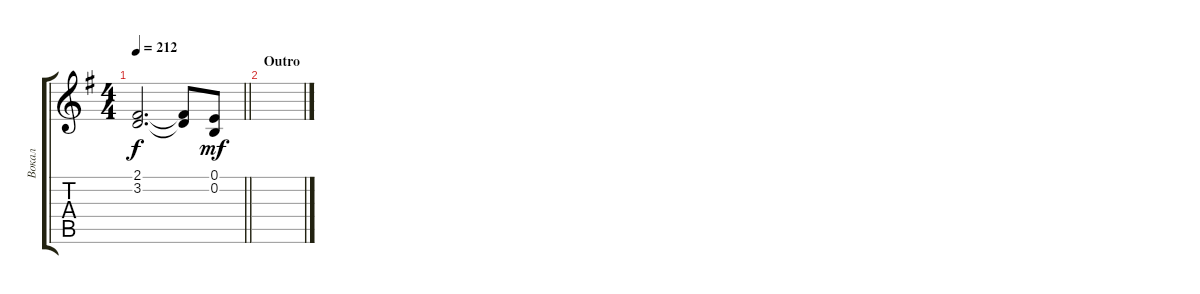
\track ("Вокал" "Вокал") {instrument trumpet}
\staff {score tabs}
\tuning (E4 B3 G3 D3 A2 E2) {hide}
\ts (4 4)
\tempo 212
\clef g2
\barLineRight lightlight
\ks eminor
(2.1{t} 3.2{t}).2{d dy f} (2.1{t} 3.2{t}).8 (0.1 0.2).8{dy mf} |
\section ("" "Outro")
